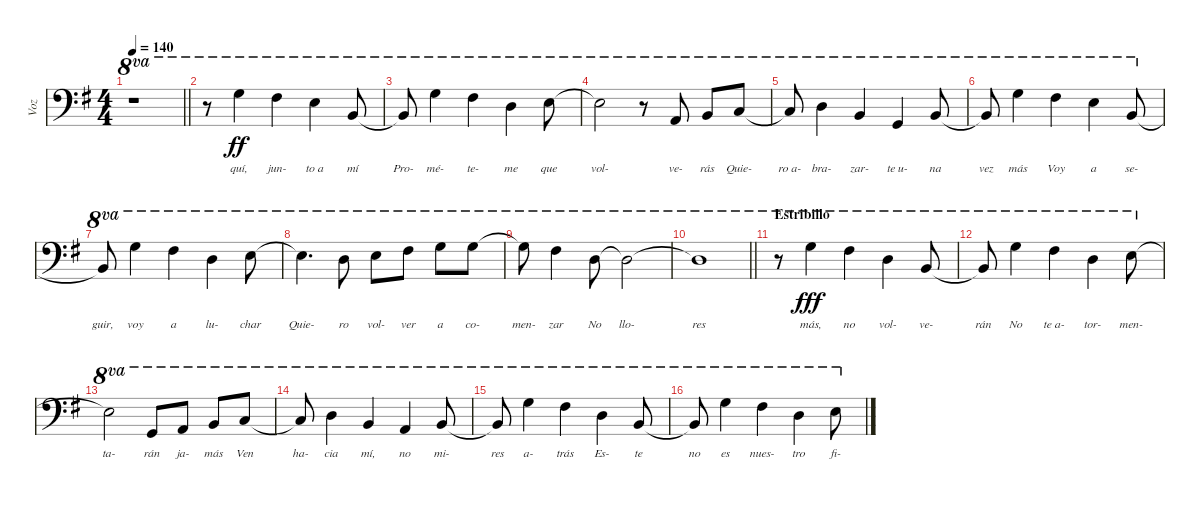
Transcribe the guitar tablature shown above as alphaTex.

\track ("Voz" "Voz") {instrument contrabass}
\staff {score}
\tuning (G2 D2 A1 E1) {hide}
\ts (4 4)
\tempo 140
\clef f4
\barLineRight lightlight
\ks g
r.1{ot 8va dy f} |
\section ("" "")
r.8{ot 8va} 12.1.4{ot 8va lyrics (0 "") lyrics (1 "quí,") lyrics (2 "") lyrics (3 "") lyrics (4 "") dy ff} 11.1.4{ot 8va lyrics (0 "") lyrics (1 "jun-") lyrics (2 "") lyrics (3 "") lyrics (4 "")} 9.1.4{ot 8va lyrics (0 "") lyrics (1 "to a") lyrics (2 "") lyrics (3 "") lyrics (4 "")} 9.2.8{ot 8va lyrics (0 "") lyrics (1 "mí") lyrics (2 "") lyrics (3 "") lyrics (4 "")} |
9.2{t}.8{ot 8va lyrics (0 "") lyrics (1 "Pro-") lyrics (2 "") lyrics (3 "") lyrics (4 "")} 12.1.4{ot 8va lyrics (0 "") lyrics (1 "mé-") lyrics (2 "") lyrics (3 "") lyrics (4 "")} 11.1.4{ot 8va lyrics (0 "") lyrics (1 "te-") lyrics (2 "") lyrics (3 "") lyrics (4 "")} 12.2.4{ot 8va lyrics (0 "") lyrics (1 "me") lyrics (2 "") lyrics (3 "") lyrics (4 "")} 9.1.8{ot 8va lyrics (0 "") lyrics (1 "que") lyrics (2 "") lyrics (3 "") lyrics (4 "")} |
9.1{t}.2{ot 8va lyrics (0 "") lyrics (1 "vol-") lyrics (2 "") lyrics (3 "") lyrics (4 "")} r.8{ot 8va} 7.2.8{ot 8va lyrics (0 "") lyrics (1 "ve-") lyrics (2 "") lyrics (3 "") lyrics (4 "")} 4.1.8{ot 8va lyrics (0 "") lyrics (1 "rás") lyrics (2 "") lyrics (3 "") lyrics (4 "")} 5.1.8{ot 8va lyrics (0 "") lyrics (1 "Quie-") lyrics (2 "") lyrics (3 "") lyrics (4 "")} |
5.1{t}.8{ot 8va lyrics (0 "") lyrics (1 "ro a-") lyrics (2 "") lyrics (3 "") lyrics (4 "")} 7.1.4{ot 8va lyrics (0 "") lyrics (1 "bra-") lyrics (2 "") lyrics (3 "") lyrics (4 "")} 4.1.4{ot 8va lyrics (0 "") lyrics (1 "zar-") lyrics (2 "") lyrics (3 "") lyrics (4 "")} 0.1.4{ot 8va lyrics (0 "") lyrics (1 "te u-") lyrics (2 "") lyrics (3 "") lyrics (4 "")} 4.1.8{ot 8va lyrics (0 "") lyrics (1 "na") lyrics (2 "") lyrics (3 "") lyrics (4 "")} |
4.1{t}.8{ot 8va lyrics (0 "") lyrics (1 "vez") lyrics (2 "") lyrics (3 "") lyrics (4 "")} 12.1.4{ot 8va lyrics (0 "") lyrics (1 "más") lyrics (2 "") lyrics (3 "") lyrics (4 "")} 11.1.4{ot 8va lyrics (0 "") lyrics (1 "Voy") lyrics (2 "") lyrics (3 "") lyrics (4 "")} 9.1.4{ot 8va lyrics (0 "") lyrics (1 "a") lyrics (2 "") lyrics (3 "") lyrics (4 "")} 9.2.8{ot 8va lyrics (0 "") lyrics (1 "se-") lyrics (2 "") lyrics (3 "") lyrics (4 "")} |
9.2{t}.8{ot 8va lyrics (0 "") lyrics (1 "guir,") lyrics (2 "") lyrics (3 "") lyrics (4 "")} 12.1.4{ot 8va lyrics (0 "") lyrics (1 "voy") lyrics (2 "") lyrics (3 "") lyrics (4 "")} 11.1.4{ot 8va lyrics (0 "") lyrics (1 "a") lyrics (2 "") lyrics (3 "") lyrics (4 "")} 12.2.4{ot 8va lyrics (0 "") lyrics (1 "lu-") lyrics (2 "") lyrics (3 "") lyrics (4 "")} 9.1.8{ot 8va lyrics (0 "") lyrics (1 "char") lyrics (2 "") lyrics (3 "") lyrics (4 "")} |
9.1{t}.4{d ot 8va lyrics (0 "") lyrics (1 "Quie-") lyrics (2 "") lyrics (3 "") lyrics (4 "")} 7.1.8{ot 8va lyrics (0 "") lyrics (1 "ro") lyrics (2 "") lyrics (3 "") lyrics (4 "")} 9.1.8{ot 8va lyrics (0 "") lyrics (1 "vol-") lyrics (2 "") lyrics (3 "") lyrics (4 "")} 11.1.8{ot 8va lyrics (0 "") lyrics (1 "ver") lyrics (2 "") lyrics (3 "") lyrics (4 "")} 12.1.8{ot 8va lyrics (0 "") lyrics (1 "a") lyrics (2 "") lyrics (3 "") lyrics (4 "")} 12.1.8{ot 8va lyrics (0 "") lyrics (1 "co-") lyrics (2 "") lyrics (3 "") lyrics (4 "")} |
12.1{t}.8{ot 8va lyrics (0 "") lyrics (1 "men-") lyrics (2 "") lyrics (3 "") lyrics (4 "")} 11.1.4{ot 8va lyrics (0 "") lyrics (1 "zar") lyrics (2 "") lyrics (3 "") lyrics (4 "")} 7.1.8{ot 8va lyrics (0 "") lyrics (1 "No") lyrics (2 "") lyrics (3 "") lyrics (4 "")} 7.1{t}.2{ot 8va lyrics (0 "") lyrics (1 "llo-") lyrics (2 "") lyrics (3 "") lyrics (4 "")} |
\barLineRight lightlight
7.1{t}.1{ot 8va lyrics (0 "") lyrics (1 "res") lyrics (2 "") lyrics (3 "") lyrics (4 "")} |
\section ("" "Estribillo")
r.8{ot 8va} 12.1.4{ot 8va lyrics (0 "") lyrics (1 "más,") lyrics (2 "") lyrics (3 "") lyrics (4 "") dy fff} 11.1.4{ot 8va lyrics (0 "") lyrics (1 "no") lyrics (2 "") lyrics (3 "") lyrics (4 "")} 12.2.4{ot 8va lyrics (0 "") lyrics (1 "vol-") lyrics (2 "") lyrics (3 "") lyrics (4 "")} 9.2.8{ot 8va lyrics (0 "") lyrics (1 "ve-") lyrics (2 "") lyrics (3 "") lyrics (4 "")} |
9.2{t}.8{ot 8va lyrics (0 "") lyrics (1 "rán") lyrics (2 "") lyrics (3 "") lyrics (4 "")} 12.1.4{ot 8va lyrics (0 "") lyrics (1 "No") lyrics (2 "") lyrics (3 "") lyrics (4 "")} 11.1.4{ot 8va lyrics (0 "") lyrics (1 "te a-") lyrics (2 "") lyrics (3 "") lyrics (4 "")} 12.2.4{ot 8va lyrics (0 "") lyrics (1 "tor-") lyrics (2 "") lyrics (3 "") lyrics (4 "")} 9.1.8{ot 8va lyrics (0 "") lyrics (1 "men-") lyrics (2 "") lyrics (3 "") lyrics (4 "")} |
9.1{t}.2{ot 8va lyrics (0 "") lyrics (1 "ta-") lyrics (2 "") lyrics (3 "") lyrics (4 "")} 10.3.8{ot 8va lyrics (0 "") lyrics (1 "rán") lyrics (2 "") lyrics (3 "") lyrics (4 "")} 7.2.8{ot 8va lyrics (0 "") lyrics (1 "ja-") lyrics (2 "") lyrics (3 "") lyrics (4 "")} 9.2.8{ot 8va lyrics (0 "") lyrics (1 "más") lyrics (2 "") lyrics (3 "") lyrics (4 "")} 10.2.8{ot 8va lyrics (0 "") lyrics (1 "Ven") lyrics (2 "") lyrics (3 "") lyrics (4 "")} |
10.2{t}.8{ot 8va lyrics (0 "") lyrics (1 "ha-") lyrics (2 "") lyrics (3 "") lyrics (4 "")} 7.1.4{ot 8va lyrics (0 "") lyrics (1 "cia") lyrics (2 "") lyrics (3 "") lyrics (4 "")} 4.1.4{ot 8va lyrics (0 "") lyrics (1 "mí,") lyrics (2 "") lyrics (3 "") lyrics (4 "")} 7.2.4{ot 8va lyrics (0 "") lyrics (1 "no") lyrics (2 "") lyrics (3 "") lyrics (4 "")} 4.1.8{ot 8va lyrics (0 "") lyrics (1 "mi-") lyrics (2 "") lyrics (3 "") lyrics (4 "")} |
4.1{t}.8{ot 8va lyrics (0 "") lyrics (1 "res") lyrics (2 "") lyrics (3 "") lyrics (4 "")} 12.1.4{ot 8va lyrics (0 "") lyrics (1 "a-") lyrics (2 "") lyrics (3 "") lyrics (4 "")} 11.1.4{ot 8va lyrics (0 "") lyrics (1 "trás") lyrics (2 "") lyrics (3 "") lyrics (4 "")} 12.2.4{ot 8va lyrics (0 "") lyrics (1 "Es-") lyrics (2 "") lyrics (3 "") lyrics (4 "")} 9.2.8{ot 8va lyrics (0 "") lyrics (1 "te") lyrics (2 "") lyrics (3 "") lyrics (4 "")} |
9.2{t}.8{ot 8va lyrics (0 "") lyrics (1 "no") lyrics (2 "") lyrics (3 "") lyrics (4 "")} 12.1.4{ot 8va lyrics (0 "") lyrics (1 "es") lyrics (2 "") lyrics (3 "") lyrics (4 "")} 11.1.4{ot 8va lyrics (0 "") lyrics (1 "nues-") lyrics (2 "") lyrics (3 "") lyrics (4 "")} 12.2.4{ot 8va lyrics (0 "") lyrics (1 "tro") lyrics (2 "") lyrics (3 "") lyrics (4 "")} 9.1.8{ot 8va lyrics (0 "") lyrics (1 "fi-") lyrics (2 "") lyrics (3 "") lyrics (4 "")}
